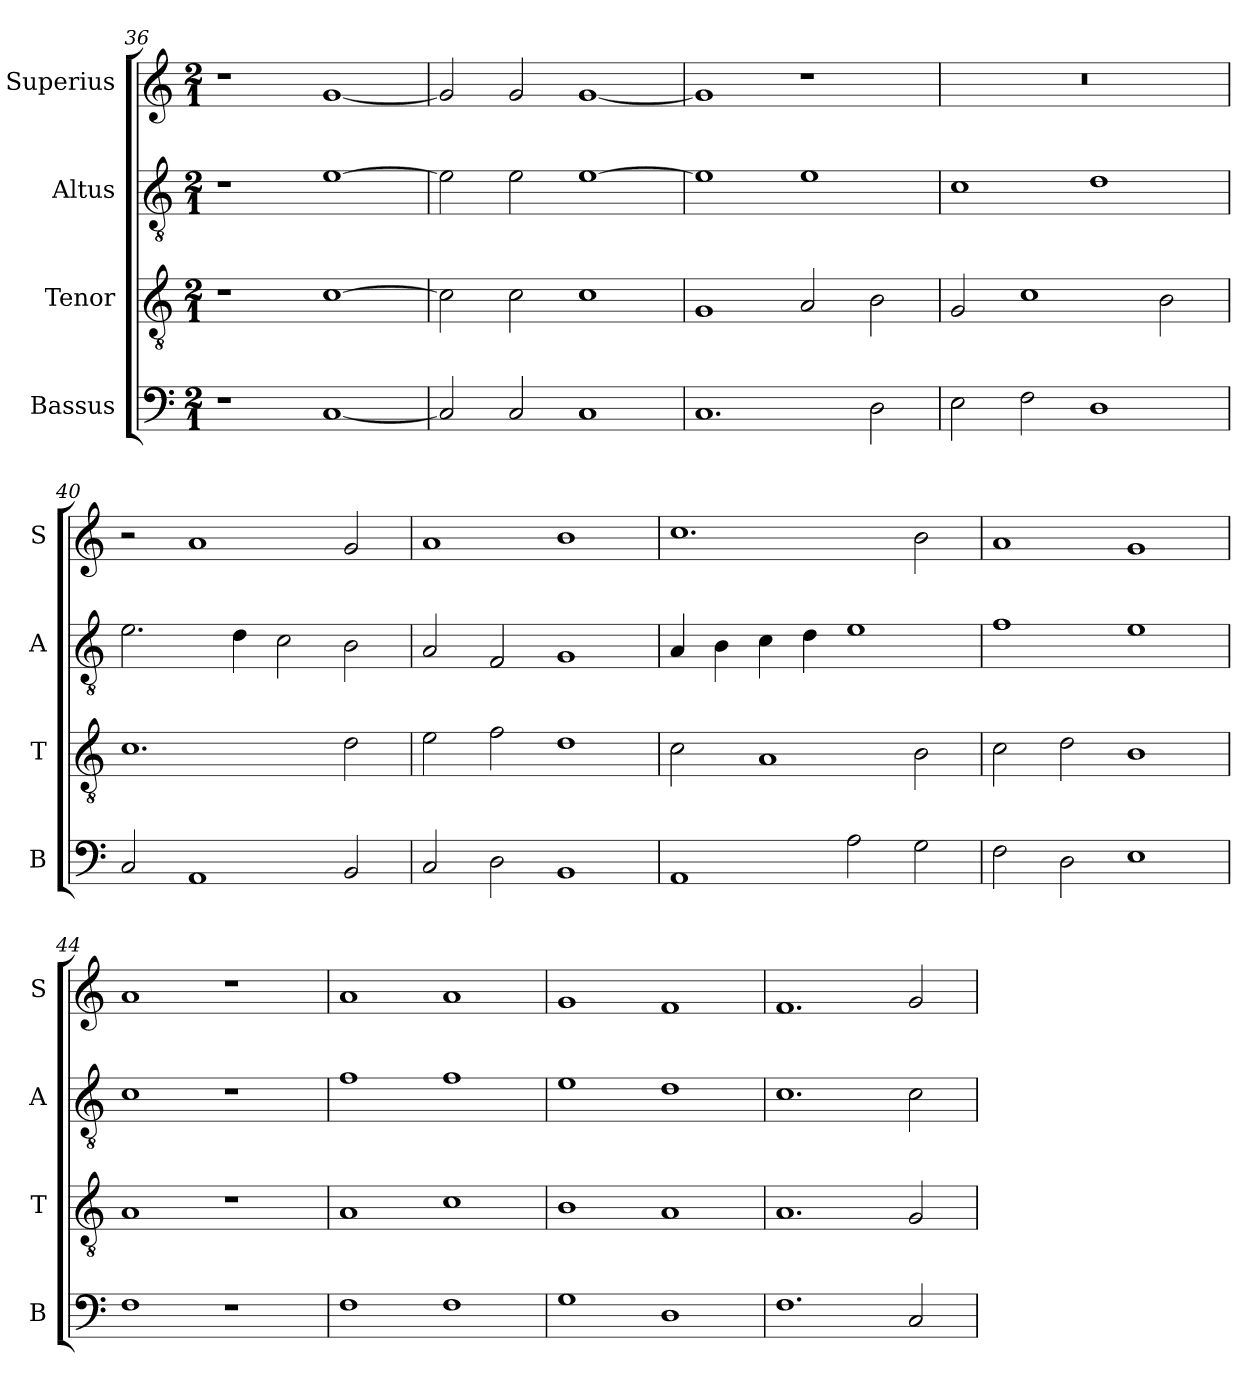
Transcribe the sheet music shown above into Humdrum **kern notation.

**kern	**kern	**kern	**kern
*part4	*part3	*part2	*part1
*staff4	*staff3	*staff2	*staff1
*I"Bassus	*I"Tenor	*I"Altus	*I"Superius
*I'B	*I'T	*I'A	*I'S
*clefF4	*clefGv2	*clefGv2	*clefG2
*k[]	*k[]	*k[]	*k[]
*C:	*C:	*C:	*C:
*M2/1	*M2/1	*M2/1	*M2/1
=36	=36	=36	=36
1r	1r	1r	1r
[1C	[1c	[1e	[1g
=37	=37	=37	=37
2C]	2c]	2e]	2g]
2C	2c	2e	2g
1C	1c	[1e	[1g
=38	=38	=38	=38
1.C	1G	1e]	1g]
.	2A	1e	1r
2D	2B	.	.
=39	=39	=39	=39
2E	2G	1c	0r
2F	1c	.	.
1D	.	1d	.
.	2B	.	.
=40	=40	=40	=40
2C	1.c	2.e	2r
1AA	.	.	1a
.	.	4d	.
.	.	2c	.
2BB	2d	2B	2g
=41	=41	=41	=41
2C	2e	2A	1a
2D	2f	2F	.
1BB	1d	1G	1b
=42	=42	=42	=42
1AA	2c	4A	1.cc
.	.	4B	.
.	1A	4c	.
.	.	4d	.
2A	.	1e	.
2G	2B	.	2b
=43	=43	=43	=43
2F	2c	1f	1a
2D	2d	.	.
1E	1B	1e	1g
=44	=44	=44	=44
1F	1A	1c	1a
1r	1r	1r	1r
=45	=45	=45	=45
1F	1A	1f	1a
1F	1c	1f	1a
=46	=46	=46	=46
1G	1B	1e	1g
1D	1A	1d	1f
=47	=47	=47	=47
1.F	1.A	1.c	1.f
2C	2G	2c	2g
=	=	=	=
*-	*-	*-	*-
